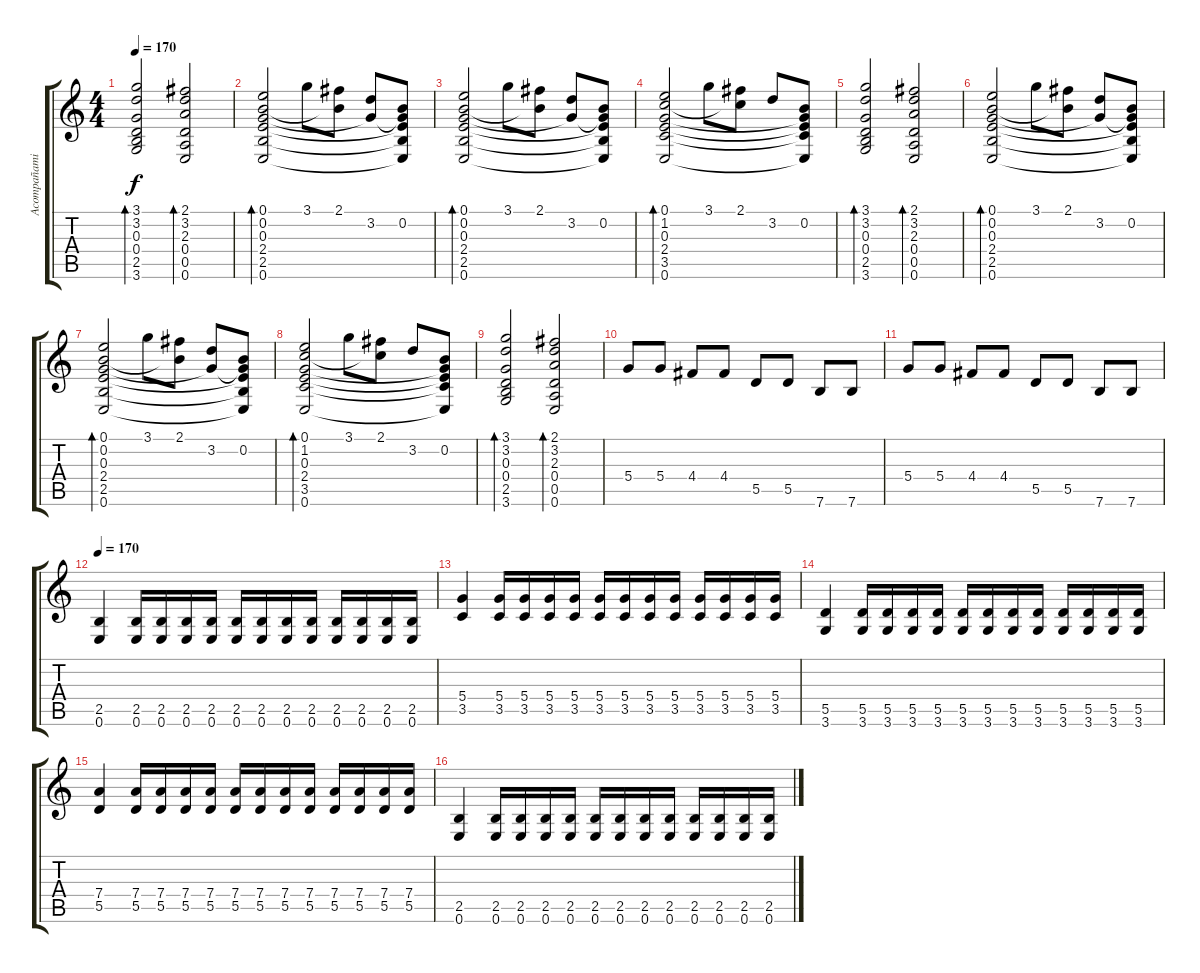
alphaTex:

\track ("Acompañamiento" "Acompañami") {instrument acousticguitarnylon}
\staff {score tabs}
\tuning (E4 B3 G3 D3 A2 E2) {hide}
\ts (4 4)
\tempo 170
\clef g2
\ks c
(3.1 3.2 0.3 0.4 2.5 3.6).2{bd 120 dy f} (2.1 3.2 2.3 0.4 0.5 0.6).2{bd 120} |
(0.1 0.2 0.3 2.4 2.5 0.6).2{bd 120} 3.1.8 (2.1 0.2{t}).8 (3.2 0.3{t}).8 (0.2 0.3{t} 2.4{t} 2.5{t} 0.6{t}).8 |
(0.1 0.2 0.3 2.4 2.5 0.6).2{bd 120} 3.1.8 (2.1 0.2{t}).8 (3.2 0.3{t}).8 (0.2 0.3{t} 2.4{t} 2.5{t} 0.6{t}).8 |
(0.1 1.2 0.3 2.4 3.5 0.6).2{bd 120} 3.1.8 (2.1 1.2{t}).8 3.2.8 (0.2 0.3{t} 2.4{t} 3.5{t} 0.6{t}).8 |
(3.1 3.2 0.3 0.4 2.5 3.6).2{bd 120} (2.1 3.2 2.3 0.4 0.5 0.6).2{bd 120} |
(0.1 0.2 0.3 2.4 2.5 0.6).2{bd 120} 3.1.8 (2.1 0.2{t}).8 (3.2 0.3{t}).8 (0.2 0.3{t} 2.4{t} 2.5{t} 0.6{t}).8 |
(0.1 0.2 0.3 2.4 2.5 0.6).2{bd 120} 3.1.8 (2.1 0.2{t}).8 (3.2 0.3{t}).8 (0.2 0.3{t} 2.4{t} 2.5{t} 0.6{t}).8 |
(0.1 1.2 0.3 2.4 3.5 0.6).2{bd 120} 3.1.8 (2.1 1.2{t}).8 3.2.8 (0.2 0.3{t} 2.4{t} 3.5{t} 0.6{t}).8 |
(3.1 3.2 0.3 0.4 2.5 3.6).2{bd 120} (2.1 3.2 2.3 0.4 0.5 0.6).2{bd 120} |
5.4.8 5.4.8 4.4.8 4.4.8 5.5.8 5.5.8 7.6.8 7.6.8 |
5.4.8 5.4.8 4.4.8 4.4.8 5.5.8 5.5.8 7.6.8 7.6.8 |
\tempo 170
(2.5 0.6).4{instrument overdrivenguitar} (2.5 0.6).16 (2.5 0.6).16 (2.5 0.6).16 (2.5 0.6).16 (2.5 0.6).16 (2.5 0.6).16 (2.5 0.6).16 (2.5 0.6).16 (2.5 0.6).16 (2.5 0.6).16 (2.5 0.6).16 (2.5 0.6).16 |
(5.4 3.5).4 (5.4 3.5).16 (5.4 3.5).16 (5.4 3.5).16 (5.4 3.5).16 (5.4 3.5).16 (5.4 3.5).16 (5.4 3.5).16 (5.4 3.5).16 (5.4 3.5).16 (5.4 3.5).16 (5.4 3.5).16 (5.4 3.5).16 |
(5.5 3.6).4 (5.5 3.6).16 (5.5 3.6).16 (5.5 3.6).16 (5.5 3.6).16 (5.5 3.6).16 (5.5 3.6).16 (5.5 3.6).16 (5.5 3.6).16 (5.5 3.6).16 (5.5 3.6).16 (5.5 3.6).16 (5.5 3.6).16 |
(7.4 5.5).4 (7.4 5.5).16 (7.4 5.5).16 (7.4 5.5).16 (7.4 5.5).16 (7.4 5.5).16 (7.4 5.5).16 (7.4 5.5).16 (7.4 5.5).16 (7.4 5.5).16 (7.4 5.5).16 (7.4 5.5).16 (7.4 5.5).16 |
(2.5 0.6).4 (2.5 0.6).16 (2.5 0.6).16 (2.5 0.6).16 (2.5 0.6).16 (2.5 0.6).16 (2.5 0.6).16 (2.5 0.6).16 (2.5 0.6).16 (2.5 0.6).16 (2.5 0.6).16 (2.5 0.6).16 (2.5 0.6).16
